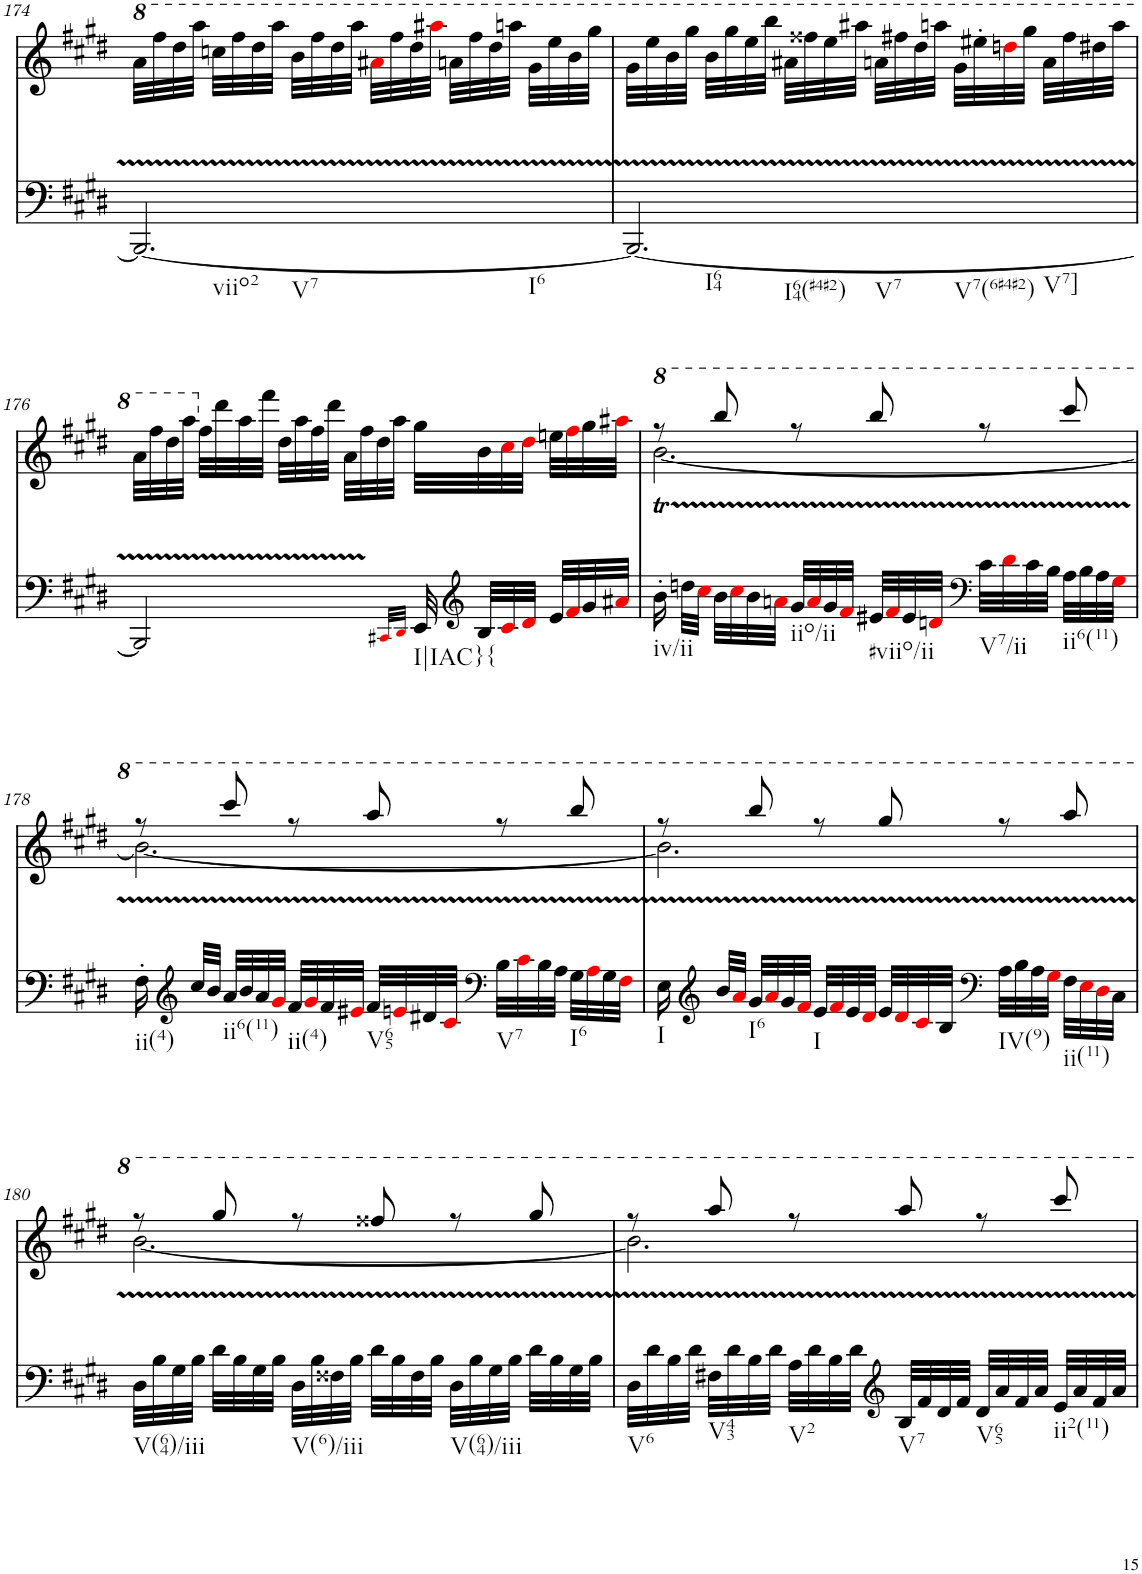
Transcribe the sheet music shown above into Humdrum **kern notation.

**kern	**kern
*part2	*part1
*staff2	*staff1
*I"Piano	*I"Piano
*I'Pno	*I'Pno
!!LO:PB:g=z
*clefF4	*clefF4
*k[f#c#g#d#]	*k[f#c#g#d#]
*E:	*E:
*M3/4	*M3/4
*	*8va
=174	=174
!LO:TX:b:t=viio2	!
!LO:TX:b:t=V7	!
!LO:TX:b:t=I6	!
2.BBB/_	32aa\LLL
.	32fff#\
.	32ddd#\
.	32aaa\JJJ
.	32cccn\LLL
.	32fff#\
.	32ddd#\
.	32aaa\JJJ
.	32bb\LLL
.	32fff#\
.	32ddd#\
.	32aaa\JJJ
.	32aa#Xi\LLL
.	32fff#\
.	32ddd#\
.	32aaa#Xi\JJJ
.	32aan\LLL
.	32fff#\
.	32ddd#\
.	32aaan\JJJ
.	32gg#\LLL
.	32eee\
.	32bb\
.	32ggg#\JJJ
=175	=175
!LO:TX:b:t=I64	!
!LO:TX:b:t=I64(#4#2)	!
!LO:TX:b:t=V7	!
!LO:TX:b:t=V7(6#4#2)	!
!LO:TX:b:t=V7]	!
2.BBB/_	32gg#\LLL
.	32eee\
.	32bb\
.	32ggg#\JJJ
.	32bb\LLL
.	32ggg#\
.	32eee\
.	32bbb\JJJ
.	32aa#X\LLL
.	32fff##X\
.	32eee\
.	32aaa#X\JJJ
.	32aan\LLL
.	32fff#X\
.	32ddd#\
.	32aaan\JJJ
.	32gg#\LLL
.	32eee#X'\
.	32dddni\
.	32ggg#\JJJ
.	32aa\LLL
.	32fff#\
.	32ddd#X\
.	32aaa\JJJ
!!LO:LB:g=z
=176	=176
2BBB/]	32aa\LLL
.	32fff#\
.	32ddd#\
.	32aaa\JJJ
*	*X8va
.	32ff#\LLL
.	32ddd#\
.	32aa\
.	32fff#\JJJ
.	32dd#\LLL
.	32aa\
.	32ff#\
.	32ddd#\JJJ
.	32a\LLL
.	32ff#\
.	32dd#\
.	32aa\JJJ
32qCC#Xi/LLL	.
32qDD#i/JJJ	.
!LO:TX:b:t=I|IAC}{	!
32EE/	32gg#\LLL
*clefG2	*
32B/LLL	32b\
32c#i/	32cc#i\
32d#i/JJJ	32dd#i\JJJ
32e/LLL	32een\LLL
32f#i/	32ff#i\
32g#/	32gg#\
32a#Xi/JJJ	32aa#Xi\JJJ
=177	=177
*	*^
!LO:TX:b:t=iv/ii	!	!
16bT'\	8r	[2.bb\
32ddn\LLL	.	.
32cc#i\JJJ	.	.
32b\LLL	8bbb/	.
32cc#i\	.	.
32b\	.	.
32ani\JJJ	.	.
!LO:TX:b:t=iio/ii	!	!
32g#/LLL	8r	.
32ai/	.	.
32g#/	.	.
32f#i/JJJ	.	.
!LO:TX:b:t=#viio/ii	!	!
32e#X/LLL	8bbb/	.
32f#i/	.	.
32e#/	.	.
32dni/JJJ	.	.
*clefF4	*	*
!LO:TX:b:t=V7/ii	!	!
32c#\LLL	8r	.
32di\	.	.
32c#\	.	.
32B\JJJ	.	.
!LO:TX:b:t=ii6(11)	!	!
32A\LLL	8cccc#/	.
32B\	.	.
32A\	.	.
32G#i\JJJ	.	.
!!LO:LB:g=z	!!
=178	=178	=178
!LO:TX:b:t=ii(4)	!	!
16F#'\	8r	2.bb\_
*clefG2	*	*
32cc#/LLL	.	.
32b/JJJ	.	.
!LO:TX:b:t=ii6(11)	!	!
32a/LLL	8cccc#/	.
32b/	.	.
32a/	.	.
32g#i/JJJ	.	.
!LO:TX:b:t=ii(4)	!	!
32f#/LLL	8r	.
32g#i/	.	.
32f#/	.	.
32e#Xi/JJJ	.	.
!LO:TX:b:t=V65	!	!
32f#/LLL	8aaa/	.
32eni/	.	.
32d#X/	.	.
32c#i/JJJ	.	.
*clefF4	*	*
!LO:TX:b:t=V7	!	!
32B\LLL	8r	.
32c#i\	.	.
32B\	.	.
32A\JJJ	.	.
!LO:TX:b:t=I6	!	!
32G#\LLL	8bbb/	.
32Ai\	.	.
32G#\	.	.
32F#i\JJJ	.	.
=179	=179	=179
!LO:TX:b:t=I	!	!
16E\	8r	2.bb\]
*clefG2	*	*
32b/LLL	.	.
32ai/JJJ	.	.
!LO:TX:b:t=I6	!	!
32g#/LLL	8bbb/	.
32ai/	.	.
32g#/	.	.
32f#i/JJJ	.	.
!LO:TX:b:t=I	!	!
32e/LLL	8r	.
32f#i/	.	.
32e/	.	.
32d#i/JJJ	.	.
32e/LLL	8ggg#/	.
32d#i/	.	.
32c#i/	.	.
32B/JJJ	.	.
*clefF4	*	*
!LO:TX:b:t=IV(9)	!	!
32A\LLL	8r	.
32B\	.	.
32A\	.	.
32G#i\JJJ	.	.
!LO:TX:b:t=ii(11)	!	!
32F#\LLL	8aaa/	.
32Ei\	.	.
32D#i\	.	.
32C#\JJJ	.	.
!!LO:LB:g=z	!!
=180	=180	=180
!LO:TX:b:t=V(64)/iii	!	!
32D#\LLL	8r	[2.bb\
32B\	.	.
32G#\	.	.
32B\JJJ	.	.
32d#\LLL	8ggg#/	.
32B\	.	.
32G#\	.	.
32B\JJJ	.	.
!LO:TX:b:t=V(6)/iii	!	!
32D#\LLL	8r	.
32B\	.	.
32F##X\	.	.
32B\JJJ	.	.
32d#\LLL	8fff##X/	.
32B\	.	.
32F##\	.	.
32B\JJJ	.	.
!LO:TX:b:t=V(64)/iii	!	!
32D#\LLL	8r	.
32B\	.	.
32G#\	.	.
32B\JJJ	.	.
32d#\LLL	8ggg#/	.
32B\	.	.
32G#\	.	.
32B\JJJ	.	.
=181	=181	=181
!LO:TX:b:t=V6	!	!
32D#\LLL	8r	2.bb\]
32d#\	.	.
32B\	.	.
32d#\JJJ	.	.
!LO:TX:b:t=V43	!	!
32F#X\LLL	8aaa/	.
32d#\	.	.
32B\	.	.
32d#\JJJ	.	.
!LO:TX:b:t=V2	!	!
32A\LLL	8r	.
32d#\	.	.
32B\	.	.
32d#\JJJ	.	.
*clefG2	*	*
!LO:TX:b:t=V7	!	!
32B/LLL	8aaa/	.
32f#/	.	.
32d#/	.	.
32f#/JJJ	.	.
!LO:TX:b:t=V65	!	!
32d#/LLL	8r	.
32a/	.	.
32f#/	.	.
32a/JJJ	.	.
!LO:TX:b:t=ii2(11)	!	!
32e/LLL	8cccc#/	.
32a/	.	.
32f#/	.	.
32a/JJJ	.	.
*	*v	*v
=	=
*-	*-
